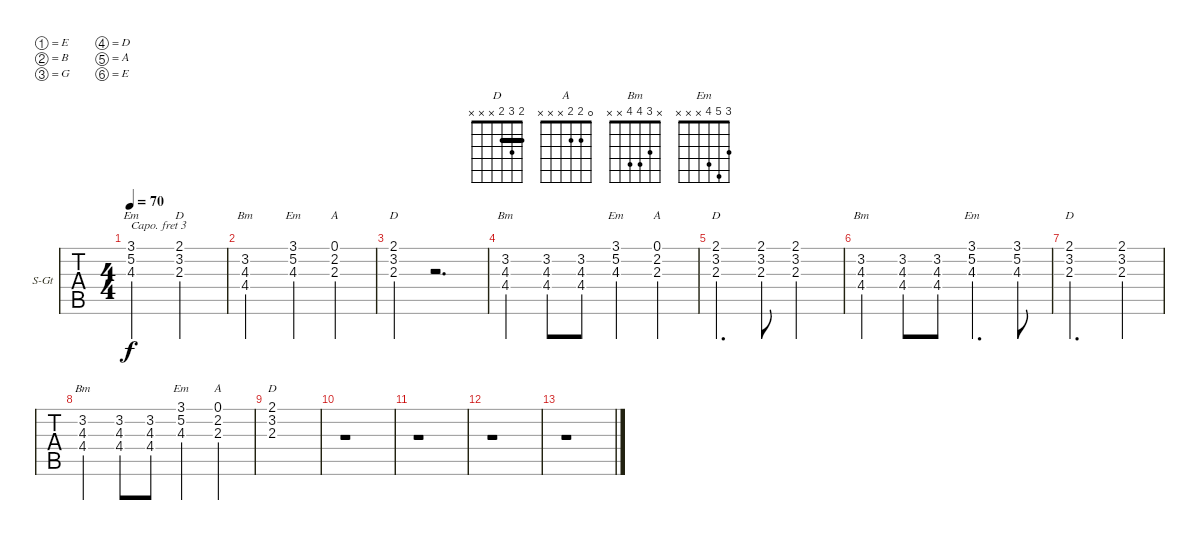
\bracketExtendMode groupsimilarinstruments
\firstSystemTrackNameOrientation horizontal
\otherSystemsTrackNameOrientation horizontal
\track ("Mandoline" "S-Gt") {instrument acousticguitarsteel}
\staff {tabs}
\capo 3
\tuning (E5 B4 G4 D4 A3 E3)
\chord ("D" 2 3 2 x x x) {barre 2}
\chord ("A" 0 2 2 x x x)
\chord ("Bm" x 3 4 4 x x)
\chord ("Em" 3 5 4 x x x)
\ts (4 4)
\tempo 70
\clef g2
\ks c
(3.1 5.2 4.3).2{ch "Em" ot 8va dy f} (2.1 3.2 2.3).2{ch "D" ot 8va} |
(3.2 4.3 4.4).2{ch "Bm" ot 8va} (3.1 5.2 4.3).4{ch "Em" ot 8va} (0.1 2.2 2.3).4{ch "A" ot 8va} |
(2.1 3.2 2.3).4{ch "D" ot 8va} r.2{d} |
(3.2 4.3 4.4).4{ch "Bm" ot 8va} (3.2 4.3 4.4).8{ot 8va} (3.2 4.3 4.4).8{ot 8va} (3.1 5.2 4.3).4{ch "Em" ot 8va} (0.1 2.2 2.3).4{ch "A" ot 8va} |
(2.1 3.2 2.3).4{d ch "D" ot 8va} (2.1 3.2 2.3).8{ot 8va} (2.1 3.2 2.3).2{ot 8va} |
(3.2 4.3 4.4).4{ch "Bm" ot 8va} (3.2 4.3 4.4).8{ot 8va} (3.2 4.3 4.4).8{ot 8va} (3.1 5.2 4.3).4{d ch "Em" ot 8va} (3.1 5.2 4.3).8{ot 8va} |
(2.1 3.2 2.3).2{d ch "D" ot 8va} (2.1 3.2 2.3).4{ot 8va} |
(3.2 4.3 4.4).4{ch "Bm" ot 8va} (3.2 4.3 4.4).8{ot 8va} (3.2 4.3 4.4).8{ot 8va} (3.1 5.2 4.3).4{ch "Em" ot 8va} (0.1 2.2 2.3).4{ch "A" ot 8va} |
(2.1 3.2 2.3).1{ch "D" ot 8va} |
r.1 |
r.1 |
r.1 |
r.1
